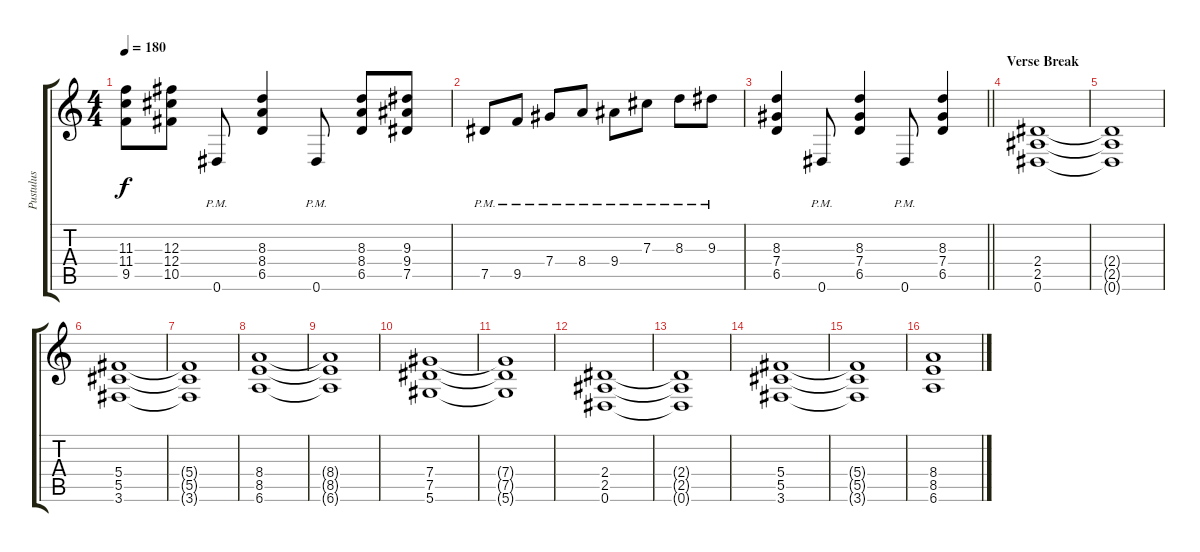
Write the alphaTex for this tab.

\track ("Pustulus" "Pustulus") {instrument overdrivenguitar}
\staff {score tabs}
\tuning (Eb4 Bb3 Gb3 Db3 Ab2 Eb2) {hide}
\ts (4 4)
\tempo 180
\clef g2
\ks c
(11.3 11.4 9.5).8{dy f} (12.3 12.4 10.5).8 0.6{pm}.8 (8.3 8.4 6.5).4 0.6{pm}.8 (8.3 8.4 6.5).8 (9.3 9.4 7.5).8 |
7.5{pm}.8 9.5{pm}.8 7.4{pm}.8 8.4{pm}.8 9.4{pm}.8 7.3{pm}.8 8.3{pm}.8 9.3{pm}.8 |
\barLineRight lightlight
(8.3 7.4 6.5).4 0.6{pm}.8 (8.3 7.4 6.5).4 0.6{pm}.8 (8.3 7.4 6.5).4 |
\section ("" "Verse Break")
(2.4 2.5 0.6).1 |
(2.4{t} 2.5{t} 0.6{t}).1 |
(5.4 5.5 3.6).1 |
(5.4{t} 5.5{t} 3.6{t}).1 |
(8.4 8.5 6.6).1 |
(8.4{t} 8.5{t} 6.6{t}).1 |
(7.4 7.5 5.6).1 |
(7.4{t} 7.5{t} 5.6{t}).1 |
(2.4 2.5 0.6).1 |
(2.4{t} 2.5{t} 0.6{t}).1 |
(5.4 5.5 3.6).1 |
(5.4{t} 5.5{t} 3.6{t}).1 |
(8.4 8.5 6.6).1
